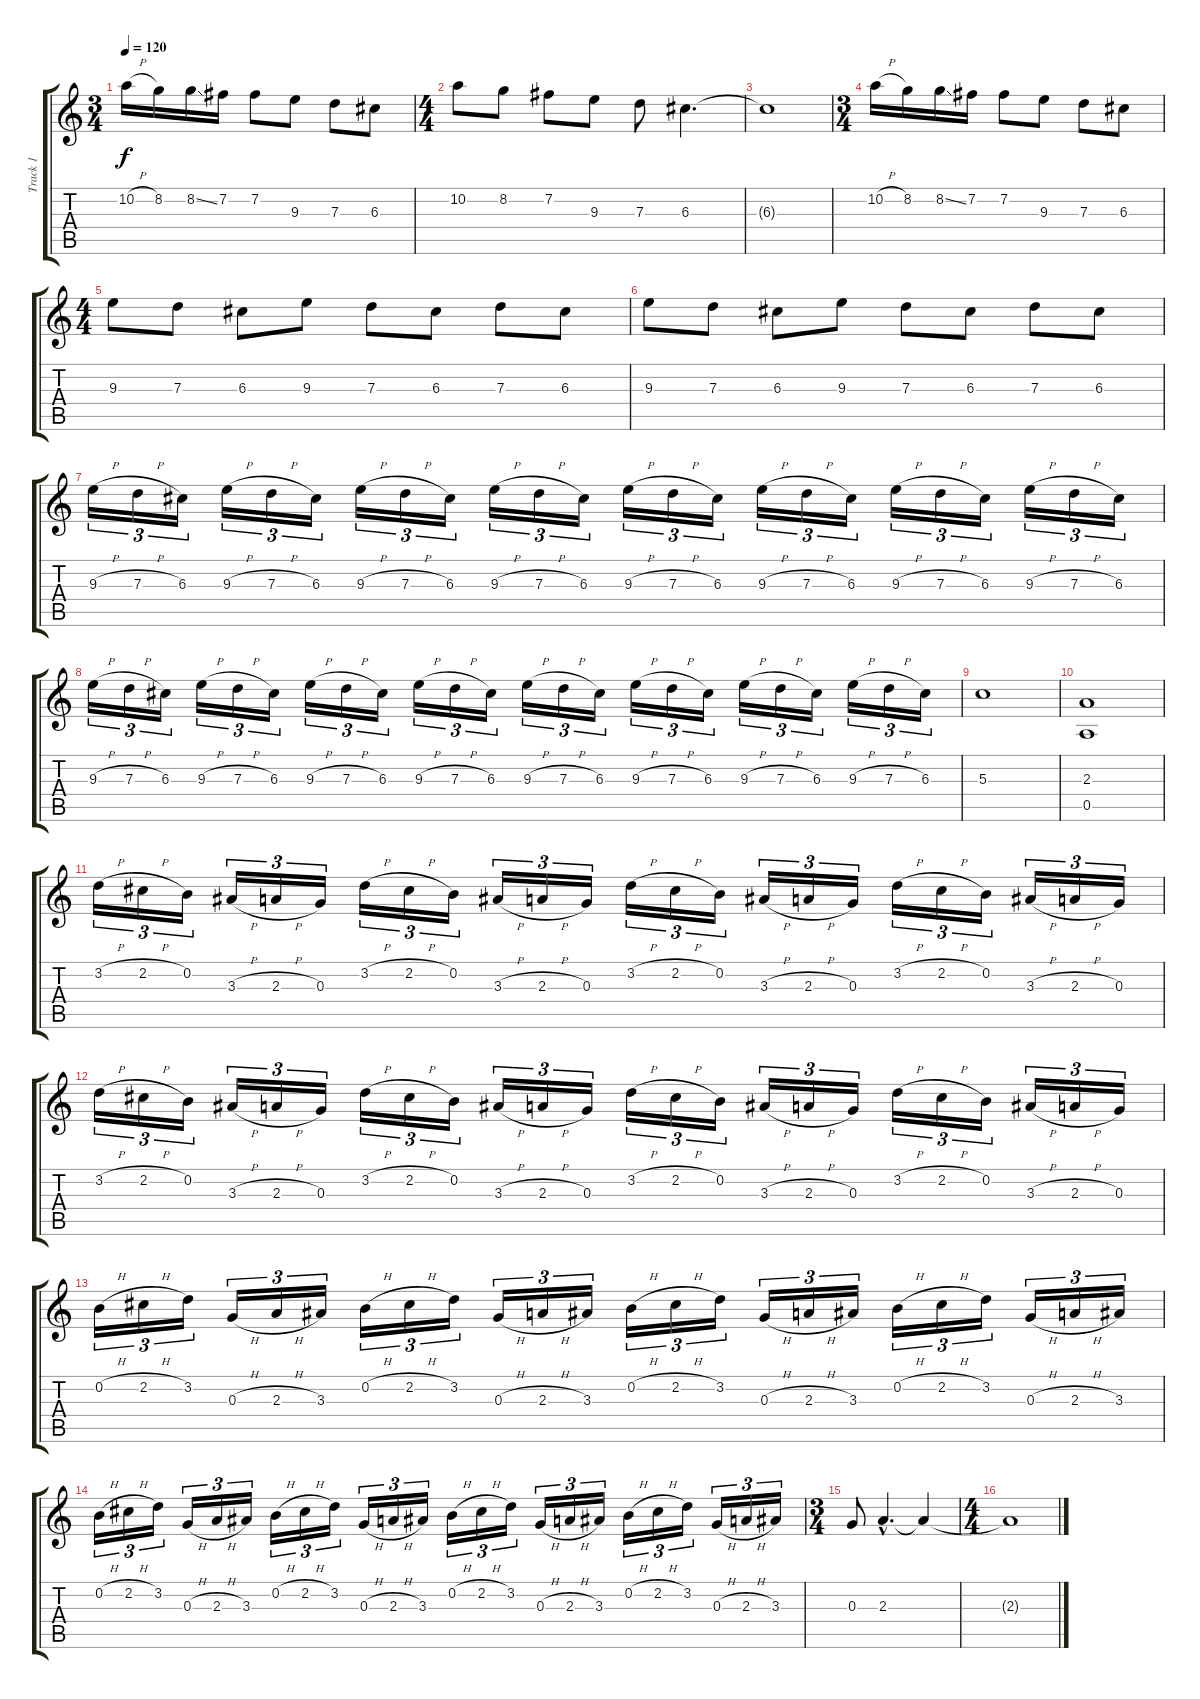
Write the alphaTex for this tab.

\track ("Track 1" "Track 1") {instrument acousticguitarnylon}
\staff {score tabs}
\tuning (E4 B3 G3 D3 A2 E2) {hide}
\ts (3 4)
\tempo 120
\clef g2
\ks c
10.2{h}.16{dy f} 8.2.16 8.2{ss}.16 7.2.16 7.2.8 9.3.8 7.3.8 6.3.8 |
\ts (4 4)
10.2.8 8.2.8 7.2.8 9.3.8 7.3.8 6.3.4{d} |
6.3{t}.1 |
\ts (3 4)
10.2{h}.16 8.2.16 8.2{ss}.16 7.2.16 7.2.8 9.3.8 7.3.8 6.3.8 |
\ts (4 4)
9.3.8 7.3.8 6.3.8 9.3.8 7.3.8 6.3.8 7.3.8 6.3.8 |
9.3.8 7.3.8 6.3.8 9.3.8 7.3.8 6.3.8 7.3.8 6.3.8 |
9.3{h}.16{tu (3 2)} 7.3{h}.16{tu (3 2)} 6.3.16{tu (3 2)} 9.3{h}.16{tu (3 2)} 7.3{h}.16{tu (3 2)} 6.3.16{tu (3 2)} 9.3{h}.16{tu (3 2)} 7.3{h}.16{tu (3 2)} 6.3.16{tu (3 2)} 9.3{h}.16{tu (3 2)} 7.3{h}.16{tu (3 2)} 6.3.16{tu (3 2)} 9.3{h}.16{tu (3 2)} 7.3{h}.16{tu (3 2)} 6.3.16{tu (3 2)} 9.3{h}.16{tu (3 2)} 7.3{h}.16{tu (3 2)} 6.3.16{tu (3 2)} 9.3{h}.16{tu (3 2)} 7.3{h}.16{tu (3 2)} 6.3.16{tu (3 2)} 9.3{h}.16{tu (3 2)} 7.3{h}.16{tu (3 2)} 6.3.16{tu (3 2)} |
9.3{h}.16{tu (3 2)} 7.3{h}.16{tu (3 2)} 6.3.16{tu (3 2)} 9.3{h}.16{tu (3 2)} 7.3{h}.16{tu (3 2)} 6.3.16{tu (3 2)} 9.3{h}.16{tu (3 2)} 7.3{h}.16{tu (3 2)} 6.3.16{tu (3 2)} 9.3{h}.16{tu (3 2)} 7.3{h}.16{tu (3 2)} 6.3.16{tu (3 2)} 9.3{h}.16{tu (3 2)} 7.3{h}.16{tu (3 2)} 6.3.16{tu (3 2)} 9.3{h}.16{tu (3 2)} 7.3{h}.16{tu (3 2)} 6.3.16{tu (3 2)} 9.3{h}.16{tu (3 2)} 7.3{h}.16{tu (3 2)} 6.3.16{tu (3 2)} 9.3{h}.16{tu (3 2)} 7.3{h}.16{tu (3 2)} 6.3.16{tu (3 2)} |
5.3.1 |
(2.3 0.5).1 |
3.2{h}.16{tu (3 2)} 2.2{h}.16{tu (3 2)} 0.2.16{tu (3 2)} 3.3{h}.16{tu (3 2)} 2.3{h}.16{tu (3 2)} 0.3.16{tu (3 2)} 3.2{h}.16{tu (3 2)} 2.2{h}.16{tu (3 2)} 0.2.16{tu (3 2)} 3.3{h}.16{tu (3 2)} 2.3{h}.16{tu (3 2)} 0.3.16{tu (3 2)} 3.2{h}.16{tu (3 2)} 2.2{h}.16{tu (3 2)} 0.2.16{tu (3 2)} 3.3{h}.16{tu (3 2)} 2.3{h}.16{tu (3 2)} 0.3.16{tu (3 2)} 3.2{h}.16{tu (3 2)} 2.2{h}.16{tu (3 2)} 0.2.16{tu (3 2)} 3.3{h}.16{tu (3 2)} 2.3{h}.16{tu (3 2)} 0.3.16{tu (3 2)} |
3.2{h}.16{tu (3 2)} 2.2{h}.16{tu (3 2)} 0.2.16{tu (3 2)} 3.3{h}.16{tu (3 2)} 2.3{h}.16{tu (3 2)} 0.3.16{tu (3 2)} 3.2{h}.16{tu (3 2)} 2.2{h}.16{tu (3 2)} 0.2.16{tu (3 2)} 3.3{h}.16{tu (3 2)} 2.3{h}.16{tu (3 2)} 0.3.16{tu (3 2)} 3.2{h}.16{tu (3 2)} 2.2{h}.16{tu (3 2)} 0.2.16{tu (3 2)} 3.3{h}.16{tu (3 2)} 2.3{h}.16{tu (3 2)} 0.3.16{tu (3 2)} 3.2{h}.16{tu (3 2)} 2.2{h}.16{tu (3 2)} 0.2.16{tu (3 2)} 3.3{h}.16{tu (3 2)} 2.3{h}.16{tu (3 2)} 0.3.16{tu (3 2)} |
0.2{h}.16{tu (3 2)} 2.2{h}.16{tu (3 2)} 3.2.16{tu (3 2)} 0.3{h}.16{tu (3 2)} 2.3{h}.16{tu (3 2)} 3.3.16{tu (3 2)} 0.2{h}.16{tu (3 2)} 2.2{h}.16{tu (3 2)} 3.2.16{tu (3 2)} 0.3{h}.16{tu (3 2)} 2.3{h}.16{tu (3 2)} 3.3.16{tu (3 2)} 0.2{h}.16{tu (3 2)} 2.2{h}.16{tu (3 2)} 3.2.16{tu (3 2)} 0.3{h}.16{tu (3 2)} 2.3{h}.16{tu (3 2)} 3.3.16{tu (3 2)} 0.2{h}.16{tu (3 2)} 2.2{h}.16{tu (3 2)} 3.2.16{tu (3 2)} 0.3{h}.16{tu (3 2)} 2.3{h}.16{tu (3 2)} 3.3.16{tu (3 2)} |
0.2{h}.16{tu (3 2)} 2.2{h}.16{tu (3 2)} 3.2.16{tu (3 2)} 0.3{h}.16{tu (3 2)} 2.3{h}.16{tu (3 2)} 3.3.16{tu (3 2)} 0.2{h}.16{tu (3 2)} 2.2{h}.16{tu (3 2)} 3.2.16{tu (3 2)} 0.3{h}.16{tu (3 2)} 2.3{h}.16{tu (3 2)} 3.3.16{tu (3 2)} 0.2{h}.16{tu (3 2)} 2.2{h}.16{tu (3 2)} 3.2.16{tu (3 2)} 0.3{h}.16{tu (3 2)} 2.3{h}.16{tu (3 2)} 3.3.16{tu (3 2)} 0.2{h}.16{tu (3 2)} 2.2{h}.16{tu (3 2)} 3.2.16{tu (3 2)} 0.3{h}.16{tu (3 2)} 2.3{h}.16{tu (3 2)} 3.3.16{tu (3 2)} |
\ts (3 4)
0.3.8 2.3{hac}.4{d} 2.3{t}.4 |
\ts (4 4)
2.3{t}.1
